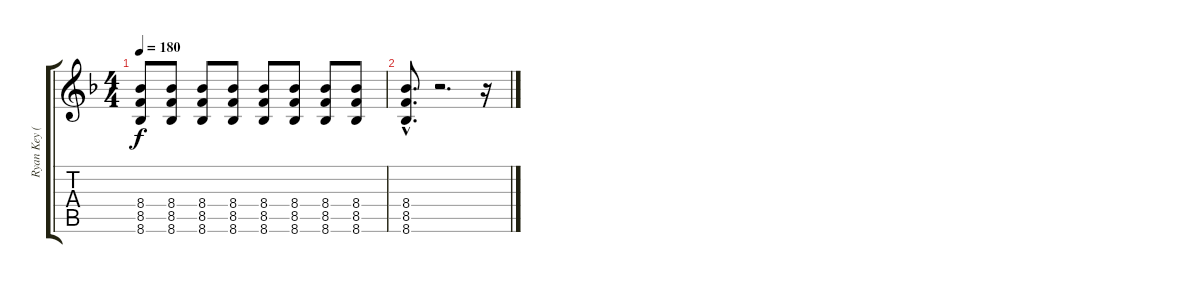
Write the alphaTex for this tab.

\track ("Ryan Key (Guitar 1)" "Ryan Key (") {instrument distortionguitar}
\staff {score tabs}
\tuning (E4 B3 G3 D3 A2 D2) {hide}
\ts (4 4)
\tempo 180
\clef g2
\ks f
(8.4 8.5 8.6).8{dy f} (8.4 8.5 8.6).8 (8.4 8.5 8.6).8 (8.4 8.5 8.6).8 (8.4 8.5 8.6).8 (8.4 8.5 8.6).8 (8.4 8.5 8.6).8 (8.4 8.5 8.6).8 |
(8.4{hac} 8.5{hac} 8.6{hac}).8{d} r.2{d} r.16
